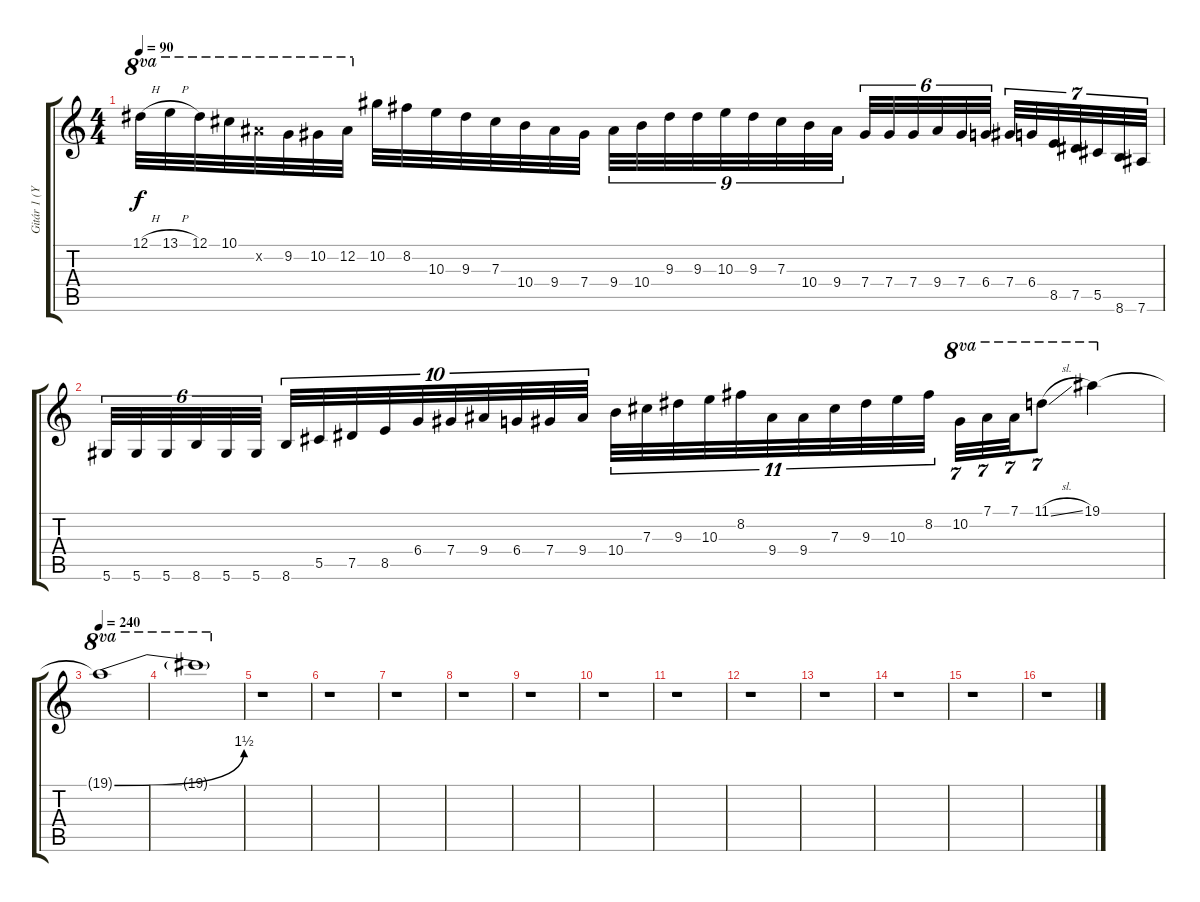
\track ("Gitár 1 (Yngwie Malmsteen)" "Gitár 1 (Y") {instrument distortionguitar}
\staff {score tabs}
\tuning (Eb4 Bb3 Gb3 Db3 Ab2 Eb2) {hide}
\ts (4 4)
\tempo 90
\clef g2
\ks c
12.1{h}.32{ot 8va dy f instrument distortionguitar} 13.1{h}.32{ot 8va} 12.1.32{ot 8va} 10.1.32{ot 8va} 12.2{x}.32{ot 8va} 9.2.32{ot 8va} 10.2.32{ot 8va} 12.2.32{ot 8va} 10.2.32 8.2.32 10.3.32 9.3.32 7.3.32 10.4.32 9.4.32 7.4.32 9.4.32{tu (9 8)} 10.4.32{tu (9 8)} 9.3.32{tu (9 8)} 9.3.32{tu (9 8)} 10.3.32{tu (9 8)} 9.3.32{tu (9 8)} 7.3.32{tu (9 8)} 10.4.32{tu (9 8)} 9.4.32{tu (9 8)} 7.4.32{tu (6 4)} 7.4.32{tu (6 4)} 7.4.32{tu (6 4)} 9.4.32{tu (6 4)} 7.4.32{tu (6 4)} 6.4.32{tu (6 4) beam split} 7.4.32{tu (7 4)} 6.4.32{tu (7 4)} 8.5.32{tu (7 4)} 7.5.32{tu (7 4)} 5.5.32{tu (7 4)} 8.6.32{tu (7 4)} 7.6.32{tu (7 4)} |
5.6.32{tu (6 4)} 5.6.32{tu (6 4)} 5.6.32{tu (6 4)} 8.6.32{tu (6 4)} 5.6.32{tu (6 4)} 5.6.32{tu (6 4) beam split} 8.6.32{tu (10 8)} 5.5.32{tu (10 8)} 7.5.32{tu (10 8)} 8.5.32{tu (10 8)} 6.4.32{tu (10 8) beam merge} 7.4.32{tu (10 8)} 9.4.32{tu (10 8)} 6.4.32{tu (10 8)} 7.4.32{tu (10 8)} 9.4.32{tu (10 8) beam split} 10.4.32{tu (11 8)} 7.3.32{tu (11 8)} 9.3.32{tu (11 8)} 10.3.32{tu (11 8)} 8.2.32{tu (11 8)} 9.4.32{tu (11 8) beam merge} 9.4.32{tu (11 8)} 7.3.32{tu (11 8)} 9.3.32{tu (11 8)} 10.3.32{tu (11 8)} 8.2.32{tu (11 8) beam split} 10.2.32{tu (7 4) ot 8va} 7.1.32{tu (7 4) ot 8va} 7.1.32{tu (7 4) ot 8va} 11.1{sl}.8{tu (7 4) ot 8va} 19.1.4{ot 8va} |
\tempo 240
19.1{be (bend 0 0 60 6) t}.1{ot 8va} |
19.1{t}.1{ot 8va} |
r.1 |
r.1 |
r.1 |
r.1 |
r.1 |
r.1 |
r.1 |
r.1 |
r.1 |
r.1 |
r.1 |
r.1
